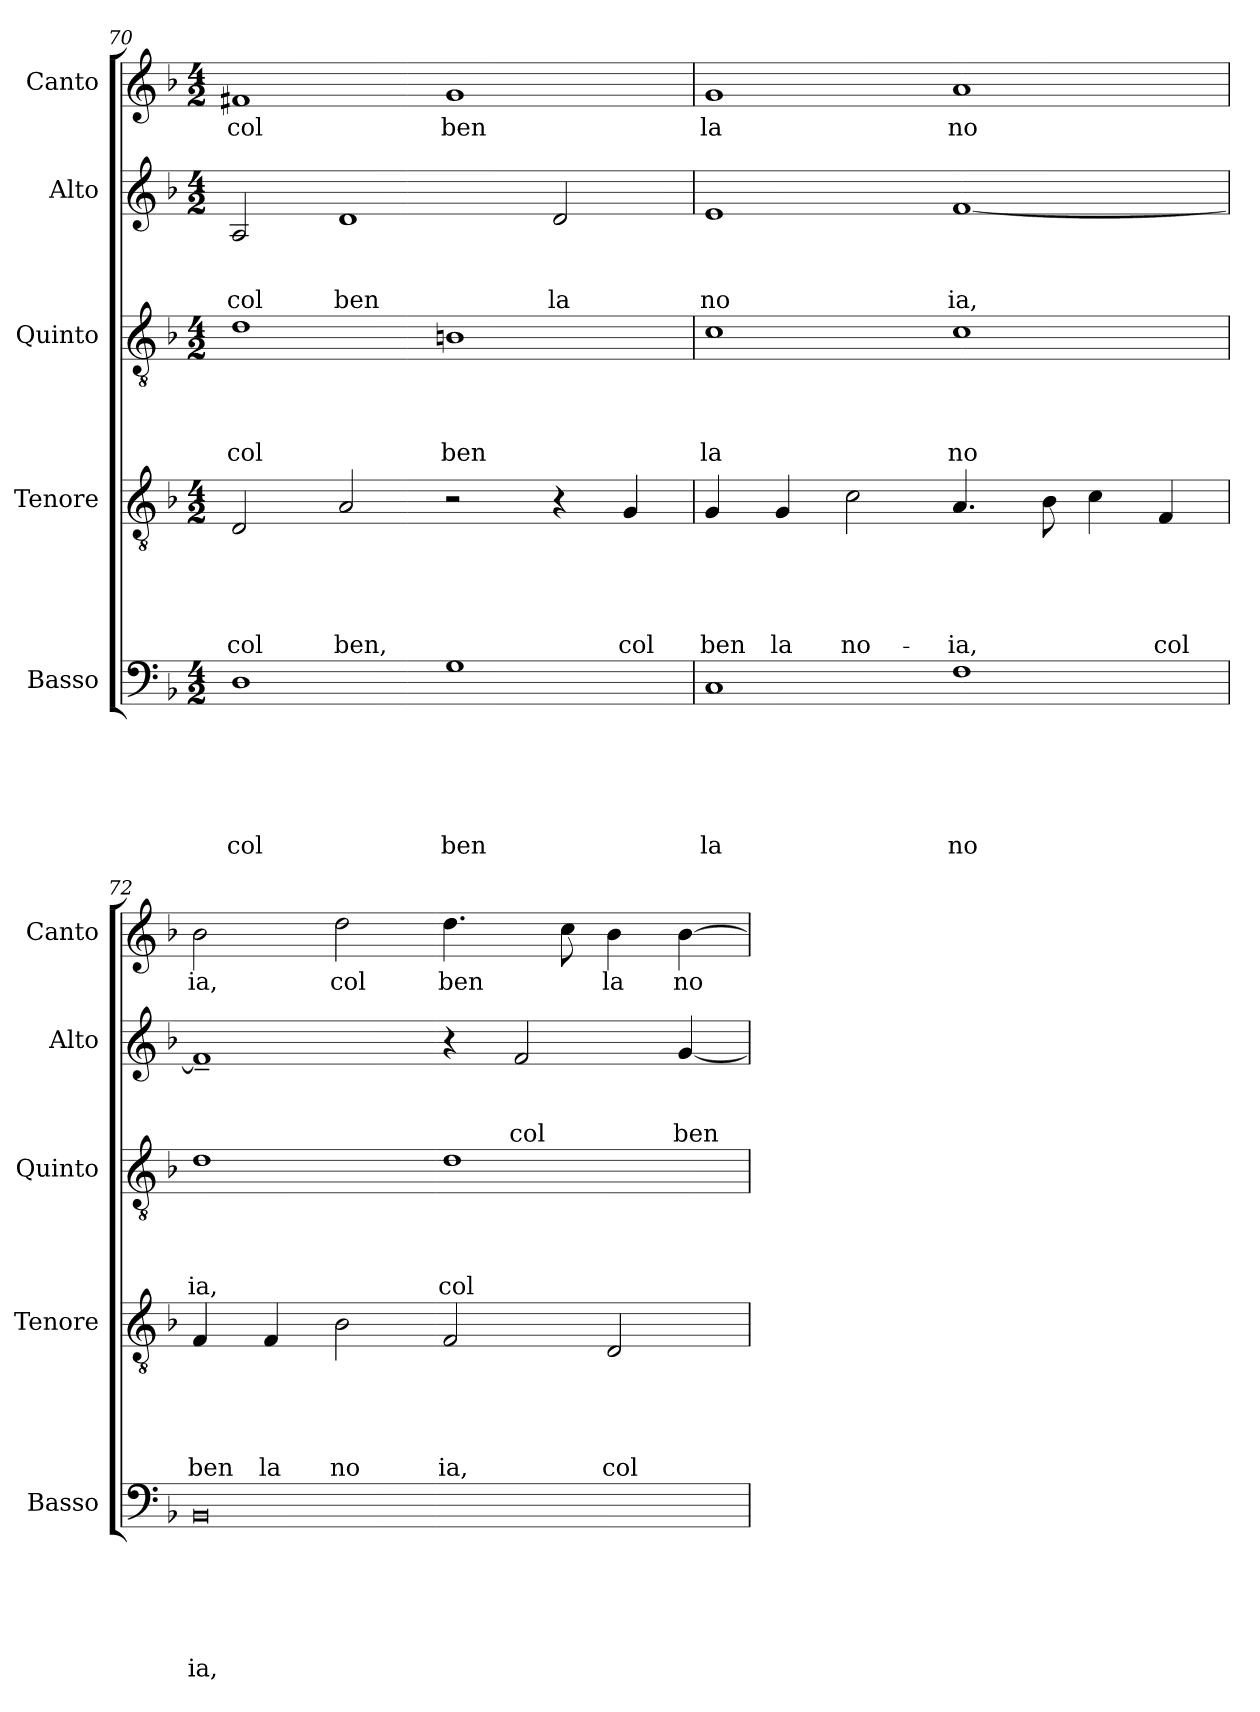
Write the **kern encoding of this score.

**kern	**text	**text	**text	**text	**text	**text	**kern	**text	**text	**text	**text	**text	**kern	**text	**text	**text	**text	**kern	**text	**text	**text	**kern	**text
*part5	*part5	*part5	*part5	*part5	*part5	*part5	*part4	*part4	*part4	*part4	*part4	*part4	*part3	*part3	*part3	*part3	*part3	*part2	*part2	*part2	*part2	*part1	*part1
*staff5	*staff5	*staff5	*staff5	*staff5	*staff5	*staff5	*staff4	*staff4	*staff4	*staff4	*staff4	*staff4	*staff3	*staff3	*staff3	*staff3	*staff3	*staff2	*staff2	*staff2	*staff2	*staff1	*staff1
*I"Basso	*	*	*	*	*	*	*I"Tenore	*	*	*	*	*	*I"Quinto	*	*	*	*	*I"Alto	*	*	*	*I"Canto	*
*I'Basso	*	*	*	*	*	*	*I'Tenore	*	*	*	*	*	*I'Quinto	*	*	*	*	*I'Alto	*	*	*	*I'Canto	*
*clefF4	*	*	*	*	*	*	*clefGv2	*	*	*	*	*	*clefGv2	*	*	*	*	*clefG2	*	*	*	*clefG2	*
*ITrd-3c-5	*	*	*	*	*	*	*	*	*	*	*	*	*ITrd-3c-5	*	*	*	*	*ITrd-3c-5	*	*	*	*	*
*k[b-e-]	*	*	*	*	*	*	*k[b-]	*	*	*	*	*	*k[b-e-]	*	*	*	*	*k[b-e-]	*	*	*	*k[b-]	*
*B-:	*	*	*	*	*	*	*F:	*	*	*	*	*	*B-:	*	*	*	*	*B-:	*	*	*	*F:	*
*M4/2	*	*	*	*	*	*	*M4/2	*	*	*	*	*	*M4/2	*	*	*	*	*M4/2	*	*	*	*M4/2	*
=70	=70	=70	=70	=70	=70	=70	=70	=70	=70	=70	=70	=70	=70	=70	=70	=70	=70	=70	=70	=70	=70	=70	=70
!	!	!	!	!	!	!LO:LY:b	!	!	!	!	!	!LO:LY:b	!	!	!	!	!LO:LY:b	!	!	!	!LO:LY:b	!	!LO:LY:b
1G	.	.	.	.	.	col	2D/	.	.	.	.	col	1g	.	.	.	col	2d/	.	.	col	1f#X	col
!	!	!	!	!	!	!	!	!	!	!	!	!LO:LY:b	!	!	!	!	!	!	!	!	!LO:LY:b	!	!
.	.	.	.	.	.	.	2A/	.	.	.	.	ben,	.	.	.	.	.	1g	.	.	ben	.	.
!	!	!	!	!	!	!LO:LY:b	!	!	!	!	!	!	!	!	!	!	!LO:LY:b	!	!	!	!	!	!LO:LY:b
1c	.	.	.	.	.	ben	2r	.	.	.	.	.	1en	.	.	.	ben	.	.	.	.	1g	ben
!	!	!	!	!	!	!	!	!	!	!	!	!	!	!	!	!	!	!	!	!	!LO:LY:b	!	!
.	.	.	.	.	.	.	4r	.	.	.	.	.	.	.	.	.	.	2g/	.	.	la	.	.
!	!	!	!	!	!	!	!	!	!	!	!	!LO:LY:b	!	!	!	!	!	!	!	!	!	!	!
.	.	.	.	.	.	.	4G/	.	.	.	.	col	.	.	.	.	.	.	.	.	.	.	.
=71	=71	=71	=71	=71	=71	=71	=71	=71	=71	=71	=71	=71	=71	=71	=71	=71	=71	=71	=71	=71	=71	=71	=71
!	!	!	!	!	!	!LO:LY:b	!	!	!	!	!	!LO:LY:b	!	!	!	!	!LO:LY:b	!	!	!	!LO:LY:b	!	!LO:LY:b
1F	.	.	.	.	.	la	4G/	.	.	.	.	ben	1f	.	.	.	la	1a	.	.	no	1g	la
!	!	!	!	!	!	!	!	!	!	!	!	!LO:LY:b	!	!	!	!	!	!	!	!	!	!	!
.	.	.	.	.	.	.	4G/	.	.	.	.	la	.	.	.	.	.	.	.	.	.	.	.
!	!	!	!	!	!	!	!	!	!	!	!	!LO:LY:b	!	!	!	!	!	!	!	!	!	!	!
.	.	.	.	.	.	.	2c\	.	.	.	.	no-	.	.	.	.	.	.	.	.	.	.	.
!	!	!	!	!	!	!LO:LY:b	!	!	!	!	!	!LO:LY:b	!	!	!	!	!LO:LY:b	!	!	!	!LO:LY:b	!	!LO:LY:b
1B-	.	.	.	.	.	no	4.A/	.	.	.	.	-ia,	1f	.	.	.	no	[<1b-	.	.	ia,	1a	no
.	.	.	.	.	.	.	8B-\	.	.	.	.	.	.	.	.	.	.	.	.	.	.	.	.
.	.	.	.	.	.	.	4c\	.	.	.	.	.	.	.	.	.	.	.	.	.	.	.	.
!	!	!	!	!	!	!	!	!	!	!	!	!LO:LY:b	!	!	!	!	!	!	!	!	!	!	!
.	.	.	.	.	.	.	4F/	.	.	.	.	col	.	.	.	.	.	.	.	.	.	.	.
!!LO:LB:g=z
=72	=72	=72	=72	=72	=72	=72	=72	=72	=72	=72	=72	=72	=72	=72	=72	=72	=72	=72	=72	=72	=72	=72	=72
!	!	!	!	!	!	!LO:LY:b	!	!	!	!	!	!LO:LY:b	!	!	!	!	!LO:LY:b	!	!	!	!	!	!LO:LY:b
0E-	.	.	.	.	.	ia,	4F/	.	.	.	.	ben	1g	.	.	.	ia,	1b-~<]	.	.	.	2b-\	ia,
!	!	!	!	!	!	!	!	!	!	!	!	!LO:LY:b	!	!	!	!	!	!	!	!	!	!	!
.	.	.	.	.	.	.	4F/	.	.	.	.	la	.	.	.	.	.	.	.	.	.	.	.
!	!	!	!	!	!	!	!	!	!	!	!	!LO:LY:b	!	!	!	!	!	!	!	!	!	!	!LO:LY:b
.	.	.	.	.	.	.	2B-\	.	.	.	.	no	.	.	.	.	.	.	.	.	.	2dd\	col
!	!	!	!	!	!	!	!	!	!	!	!	!LO:LY:b	!	!	!	!	!LO:LY:b	!	!	!	!	!	!LO:LY:b
.	.	.	.	.	.	.	2F/	.	.	.	.	ia,	1g	.	.	.	col	4r	.	.	.	4.dd\	ben
!	!	!	!	!	!	!	!	!	!	!	!	!	!	!	!	!	!	!	!	!	!LO:LY:b	!	!
.	.	.	.	.	.	.	.	.	.	.	.	.	.	.	.	.	.	2b-/	.	.	col	.	.
.	.	.	.	.	.	.	.	.	.	.	.	.	.	.	.	.	.	.	.	.	.	8cc\	.
!	!	!	!	!	!	!	!	!	!	!	!	!LO:LY:b	!	!	!	!	!	!	!	!	!	!	!LO:LY:b
.	.	.	.	.	.	.	2D/	.	.	.	.	col	.	.	.	.	.	.	.	.	.	4b-\	la
!	!	!	!	!	!	!	!	!	!	!	!	!	!	!	!	!	!	!	!	!	!LO:LY:b	!	!LO:LY:b
.	.	.	.	.	.	.	.	.	.	.	.	.	.	.	.	.	.	[<4cc/	.	.	ben	[>4b-\	no-
=	=	=	=	=	=	=	=	=	=	=	=	=	=	=	=	=	=	=	=	=	=	=	=
*-	*-	*-	*-	*-	*-	*-	*-	*-	*-	*-	*-	*-	*-	*-	*-	*-	*-	*-	*-	*-	*-	*-	*-
